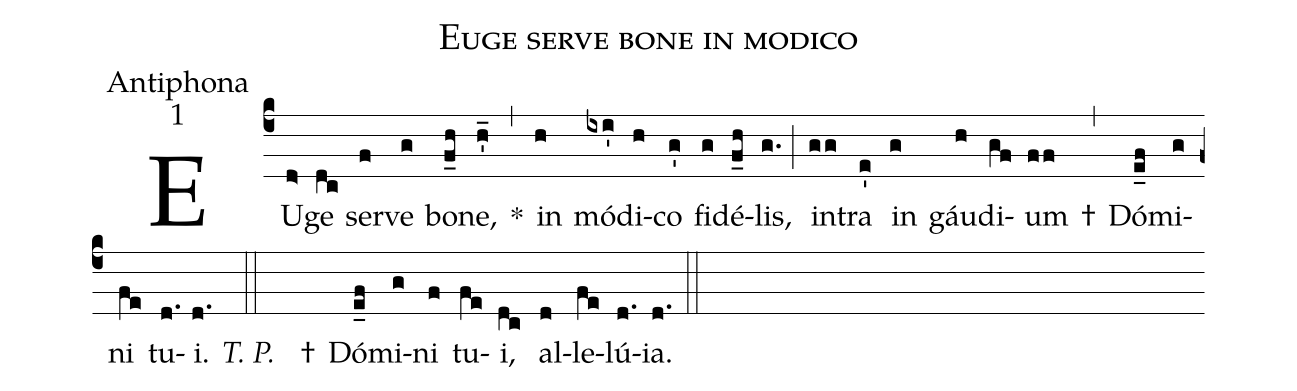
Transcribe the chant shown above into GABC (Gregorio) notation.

name:Euge serve bone in modico;
office-part:Antiphona;
mode:1;
%%
(c4) EU(d>)ge(dc) ser(f)ve(g) bo(f_h)ne,(h'_) *(,) in(h) mó(ixi')di(h)co(g') fi(g)dé(f_h)lis,(g.) (;) in(gg)tra(e') in(g) gáu(h)di(gf)um(ff)  †(,) Dó(e_f)mi(g)ni(fe) tu(d.)i.(d.) <i>T. P.</i>(::) †() Dó(e_f)mi(g)ni(f) tu(fe)i,(dc) al(d)le(fe)lú(d.)ia.(d.) (::)
